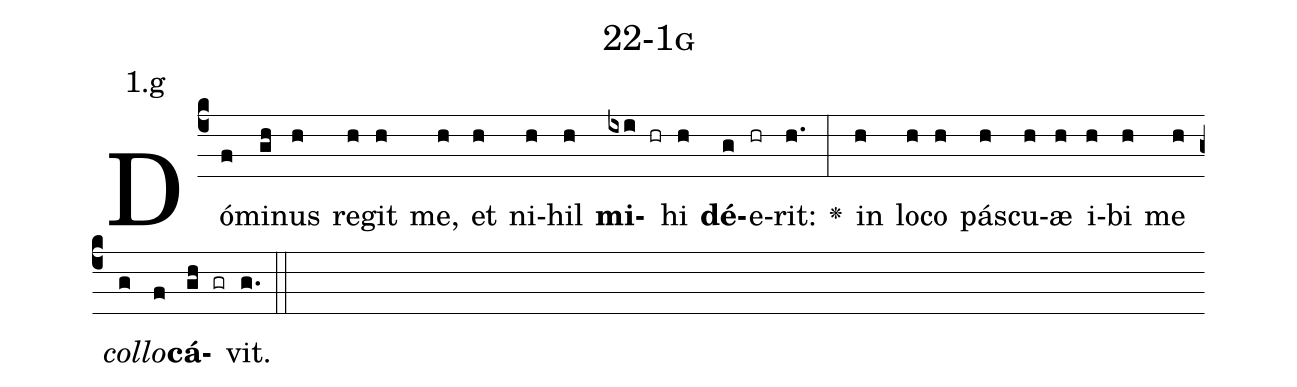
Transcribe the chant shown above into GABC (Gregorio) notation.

name: 22-1g;
annotation: 1.g;
%%
(c4)Dó(f)mi(gh)nus(h) re(h)git(h) me,(h) et(h) ni(h)hil(h) <b>mi</b>(ixi hr)hi(h) <b>dé</b>(g)e(hr)rit:(h.) <v>\greheightstar</v>(:) in(h) lo(h)co(h) pás(h)cu(h)æ(h) i(h)bi(h) me(h) <i>col</i>(g)<i>lo</i>(f)<b>cá</b>(gh gr)vit.(g.) (::)


%E(h) u(h) o(g) u(f) a(gh) e.(g.) (::)
